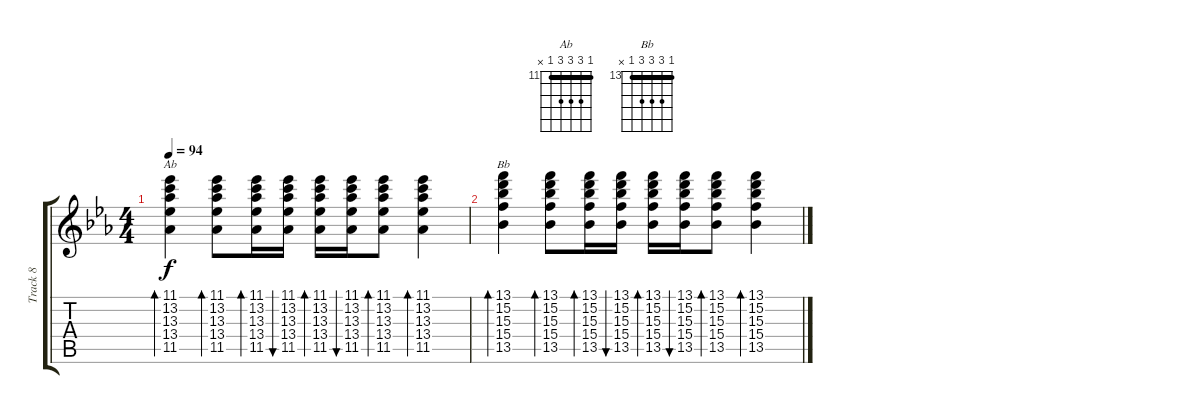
\track ("Track 8" "Track 8") {instrument electricguitarclean}
\staff {score tabs}
\tuning (E4 B3 G3 D3 A2 E2) {hide}
\chord ("Ab" 11 13 13 13 11 x) {firstfret 11 barre 11}
\chord ("Bb" 13 15 15 15 13 x) {firstfret 13 barre 13}
\ts (4 4)
\tempo 94
\clef g2
\ks eb
(11.1 13.2 13.3 13.4 11.5).4{bd 60 ch "Ab" dy f} (11.1 13.2 13.3 13.4 11.5).8{bd 60} (11.1 13.2 13.3 13.4 11.5).16{bd 60} (11.1 13.2 13.3 13.4 11.5).16{bu 60} (11.1 13.2 13.3 13.4 11.5).16{bd 60} (11.1 13.2 13.3 13.4 11.5).16{bu 60} (11.1 13.2 13.3 13.4 11.5).8{bd 60} (11.1 13.2 13.3 13.4 11.5).4{bd 60} |
(13.1 15.2 15.3 15.4 13.5).4{bd 60 ch "Bb"} (13.1 15.2 15.3 15.4 13.5).8{bd 60} (13.1 15.2 15.3 15.4 13.5).16{bd 60} (13.1 15.2 15.3 15.4 13.5).16{bu 60} (13.1 15.2 15.3 15.4 13.5).16{bd 60} (13.1 15.2 15.3 15.4 13.5).16{bu 60} (13.1 15.2 15.3 15.4 13.5).8{bd 60} (13.1 15.2 15.3 15.4 13.5).4{bd 60}
